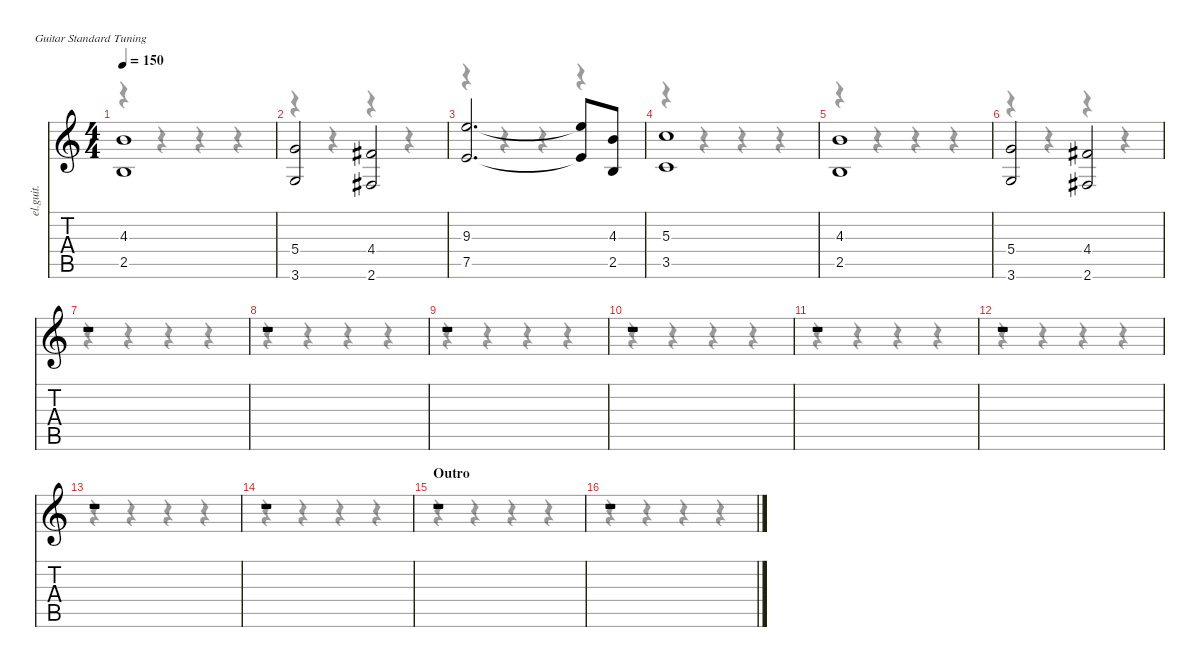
\defaultSystemsLayout 4
\hideDynamics
\bracketExtendMode nobrackets
\otherSystemsTrackNameOrientation horizontal
\track ("Gtr Clean" "el.guit.") {instrument electricguitarclean}
\staff {score tabs}
\tuning (E4 B3 G3 D3 A2 E2)
\voice
\ts (4 4)
\tempo 150
\clef g2
\ks c
(4.3 2.5).1{dy f beam Up} |
(5.4 3.6).2{beam Up} (4.4{acc #} 2.6{acc #}).2{beam Up} |
(9.3 7.5).2{d beam Up} (9.3{t} 7.5{t}).8{beam Up} (4.3 2.5).8{beam Up} |
(5.3 3.5).1{beam Up} |
(4.3 2.5).1{beam Up} |
(5.4 3.6).2{beam Up} (4.4{acc #} 2.6{acc #}).2{beam Up} |
r.1{beam Up} |
r.1{beam Up} |
r.1{beam Up} |
r.1{beam Up} |
r.1{beam Up} |
r.1{beam Up} |
r.1{beam Up} |
r.1{beam Up} |
\section ("" "Outro")
r.1{beam Up} |
r.1{beam Up}
\voice
\clef g2
\ottava regular
\simile none
\ks c
r.4{dy mf beam Down} r.4{beam Down} r.4{beam Down} r.4{beam Down} |
r.4{beam Down} r.4{beam Down} r.4{beam Down} r.4{beam Down} |
r.4{beam Down} r.4{beam Down} r.4{beam Down} r.4{beam Down} |
r.4{beam Down} r.4{beam Down} r.4{beam Down} r.4{beam Down} |
r.4{beam Down} r.4{beam Down} r.4{beam Down} r.4{beam Down} |
r.4{beam Down} r.4{beam Down} r.4{beam Down} r.4{beam Down} |
r.4{beam Down} r.4{beam Down} r.4{beam Down} r.4{beam Down} |
r.4{beam Down} r.4{beam Down} r.4{beam Down} r.4{beam Down} |
r.4{beam Down} r.4{beam Down} r.4{beam Down} r.4{beam Down} |
r.4{beam Down} r.4{beam Down} r.4{beam Down} r.4{beam Down} |
r.4{beam Down} r.4{beam Down} r.4{beam Down} r.4{beam Down} |
r.4{beam Down} r.4{beam Down} r.4{beam Down} r.4{beam Down} |
r.4{beam Down} r.4{beam Down} r.4{beam Down} r.4{beam Down} |
r.4{beam Down} r.4{beam Down} r.4{beam Down} r.4{beam Down} |
r.4{beam Down} r.4{beam Down} r.4{beam Down} r.4{beam Down} |
r.4{beam Down} r.4{beam Down} r.4{beam Down} r.4{beam Down}
